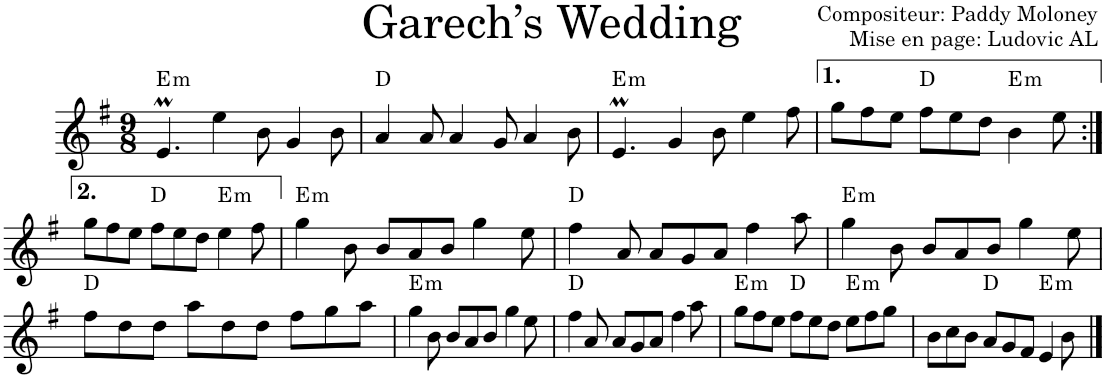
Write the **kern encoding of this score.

**kern	**harte
*part1	*part1
*staff1	*
*I"Voice	*
*I'V	*
*clefG2	*
*k[f#]	*
*M9/8	*
=1	=1
!	!LO:H:kt=m
4.eM/	E:min
4ee\	.
8b\	.
4g/	.
8b\	.
=2	=2
4a/	D:maj
8a/	.
4a/	.
8g/	.
4a/	.
8b\	.
=3	=3
!	!LO:H:kt=m
4.eM/	E:min
4g/	.
8b\	.
4ee\	.
8ff#\	.
=4	=4
8gg\L	.
8ff#\	.
8ee\J	.
8ff#\L	D:maj
8ee\	.
8dd\J	.
!	!LO:H:kt=m
4b\	E:min
8ee\	.
!!LO:LB:g=z
=5:|!	=5:|!
8gg\L	.
8ff#\	.
8ee\J	.
8ff#\L	D:maj
8ee\	.
8dd\J	.
!	!LO:H:kt=m
4ee\	E:min
8ff#\	.
=6	=6
!	!LO:H:kt=m
4gg\	E:min
8b\	.
8b/L	.
8a/	.
8b/J	.
4gg\	.
8ee\	.
=7	=7
4ff#\	D:maj
8a/	.
8a/L	.
8g/	.
8a/J	.
4ff#\	.
8aa\	.
=8	=8
!	!LO:H:kt=m
4gg\	E:min
8b\	.
8b/L	.
8a/	.
8b/J	.
4gg\	.
8ee\	.
!!LO:LB:g=z
=9	=9
8ff#\L	D:maj
8dd\	.
8dd\J	.
8aa\L	.
8dd\	.
8dd\J	.
8ff#\L	.
8gg\	.
8aa\J	.
=10	=10
!	!LO:H:kt=m
4gg\	E:min
8b\	.
8b/L	.
8a/	.
8b/J	.
4gg\	.
8ee\	.
=11	=11
4ff#\	D:maj
8a/	.
8a/L	.
8g/	.
8a/J	.
4ff#\	.
8aa\	.
=12	=12
!	!LO:H:kt=m
8gg\L	E:min
8ff#\	.
8ee\J	.
8ff#\L	D:maj
8ee\	.
8dd\J	.
!	!LO:H:kt=m
8ee\L	E:min
8ff#\	.
8gg\J	.
=13	=13
8b\L	.
8cc\	.
8b\J	.
8a/L	D:maj
8g/	.
8f#/J	.
!	!LO:H:kt=m
4e/	E:min
8b\	.
==	==
*-	*-
